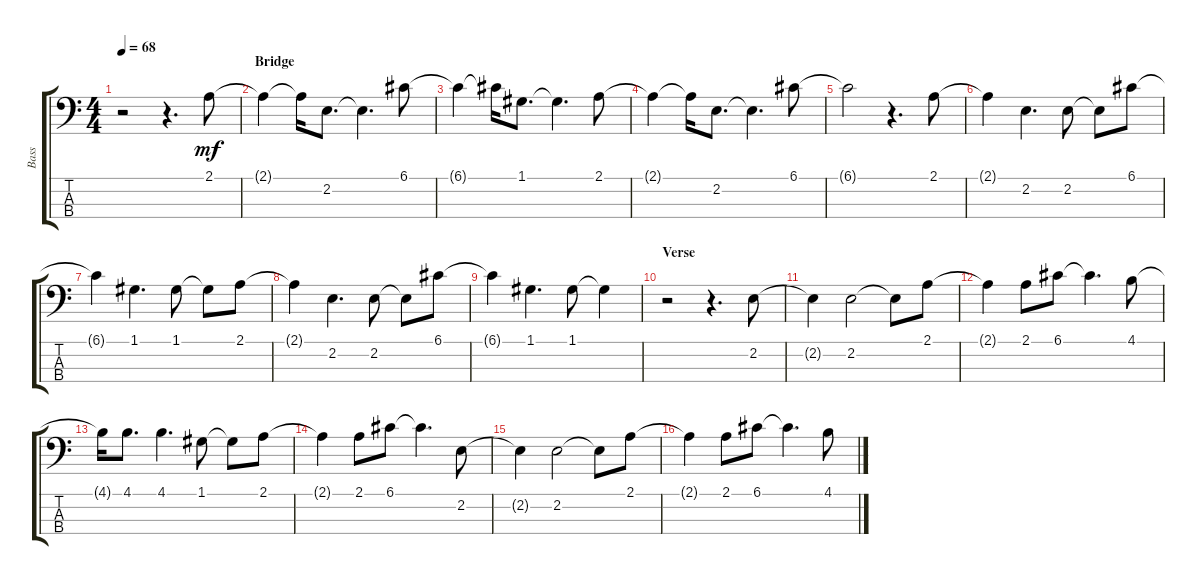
\track ("Bass" "Bass") {instrument electricbassfinger}
\staff {score tabs}
\tuning (G2 D2 A1 E1) {hide}
\ts (4 4)
\tempo 68
\clef f4
\ks aminor
r.2{dy mf} r.4{d} 2.1.8 |
\section ("" "Bridge")
2.1{t}.4 2.1{t}.16 2.2.8{d} 2.2{t}.4{d} 6.1.8 |
6.1{t}.4 6.1{t}.16 1.1.8{d} 1.1{t}.4{d} 2.1.8 |
2.1{t}.4 2.1{t}.16 2.2.8{d} 2.2{t}.4{d} 6.1.8 |
6.1{t}.2 r.4{d} 2.1.8 |
2.1{t}.4 2.2.4{d} 2.2.8 2.2{t}.8 6.1.8 |
6.1{t}.4 1.1.4{d} 1.1.8 1.1{t}.8 2.1.8 |
2.1{t}.4 2.2.4{d} 2.2.8 2.2{t}.8 6.1.8 |
6.1{t}.4 1.1.4{d} 1.1.8 1.1{t}.4 |
\section ("" "Verse")
r.2 r.4{d} 2.2.8 |
2.2{t}.4 2.2.2 2.2{t}.8 2.1.8 |
2.1{t}.4 2.1.8 6.1.8 6.1{t}.4{d} 4.1.8 |
4.1{t}.16 4.1.8{d} 4.1.4{d} 1.1.8 1.1{t}.8 2.1.8 |
2.1{t}.4 2.1.8 6.1.8 6.1{t}.4{d} 2.2.8 |
2.2{t}.4 2.2.2 2.2{t}.8 2.1.8 |
2.1{t}.4 2.1.8 6.1.8 6.1{t}.4{d} 4.1.8
